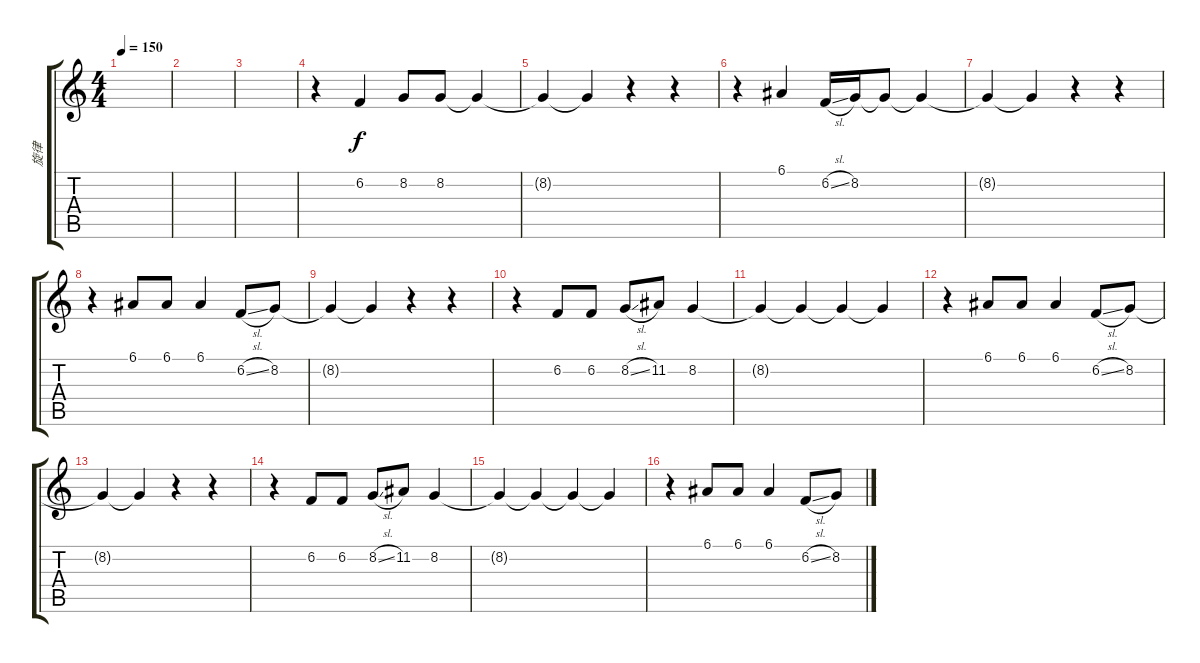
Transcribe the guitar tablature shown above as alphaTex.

\track ("旋律" "旋律") {instrument lead2sawtooth}
\staff {score tabs}
\tuning (E4 B3 G3 D3 A2 E2) {hide}
\ts (4 4)
\tempo 150
\clef g2
\ks c
|
|
|
r.4 6.2.4 8.2.8 8.2.8 8.2{t}.4 |
8.2{t}.4 8.2{t}.4 r.4 r.4 |
r.4 6.1.4 6.2{sl}.16 8.2.16 8.2{t}.8 8.2{t}.4 |
8.2{t}.4 8.2{t}.4 r.4 r.4 |
r.4 6.1.8 6.1.8 6.1.4 6.2{sl}.8 8.2.8 |
8.2{t}.4 8.2{t}.4 r.4 r.4 |
r.4 6.2.8 6.2.8 8.2{sl}.8 11.2.8 8.2.4 |
8.2{t}.4 8.2{t}.4 8.2{t}.4 8.2{t}.4 |
r.4 6.1.8 6.1.8 6.1.4 6.2{sl}.8 8.2.8 |
8.2{t}.4 8.2{t}.4 r.4 r.4 |
r.4 6.2.8 6.2.8 8.2{sl}.8 11.2.8 8.2.4 |
8.2{t}.4 8.2{t}.4 8.2{t}.4 8.2{t}.4 |
r.4 6.1.8 6.1.8 6.1.4 6.2{sl}.8 8.2.8
